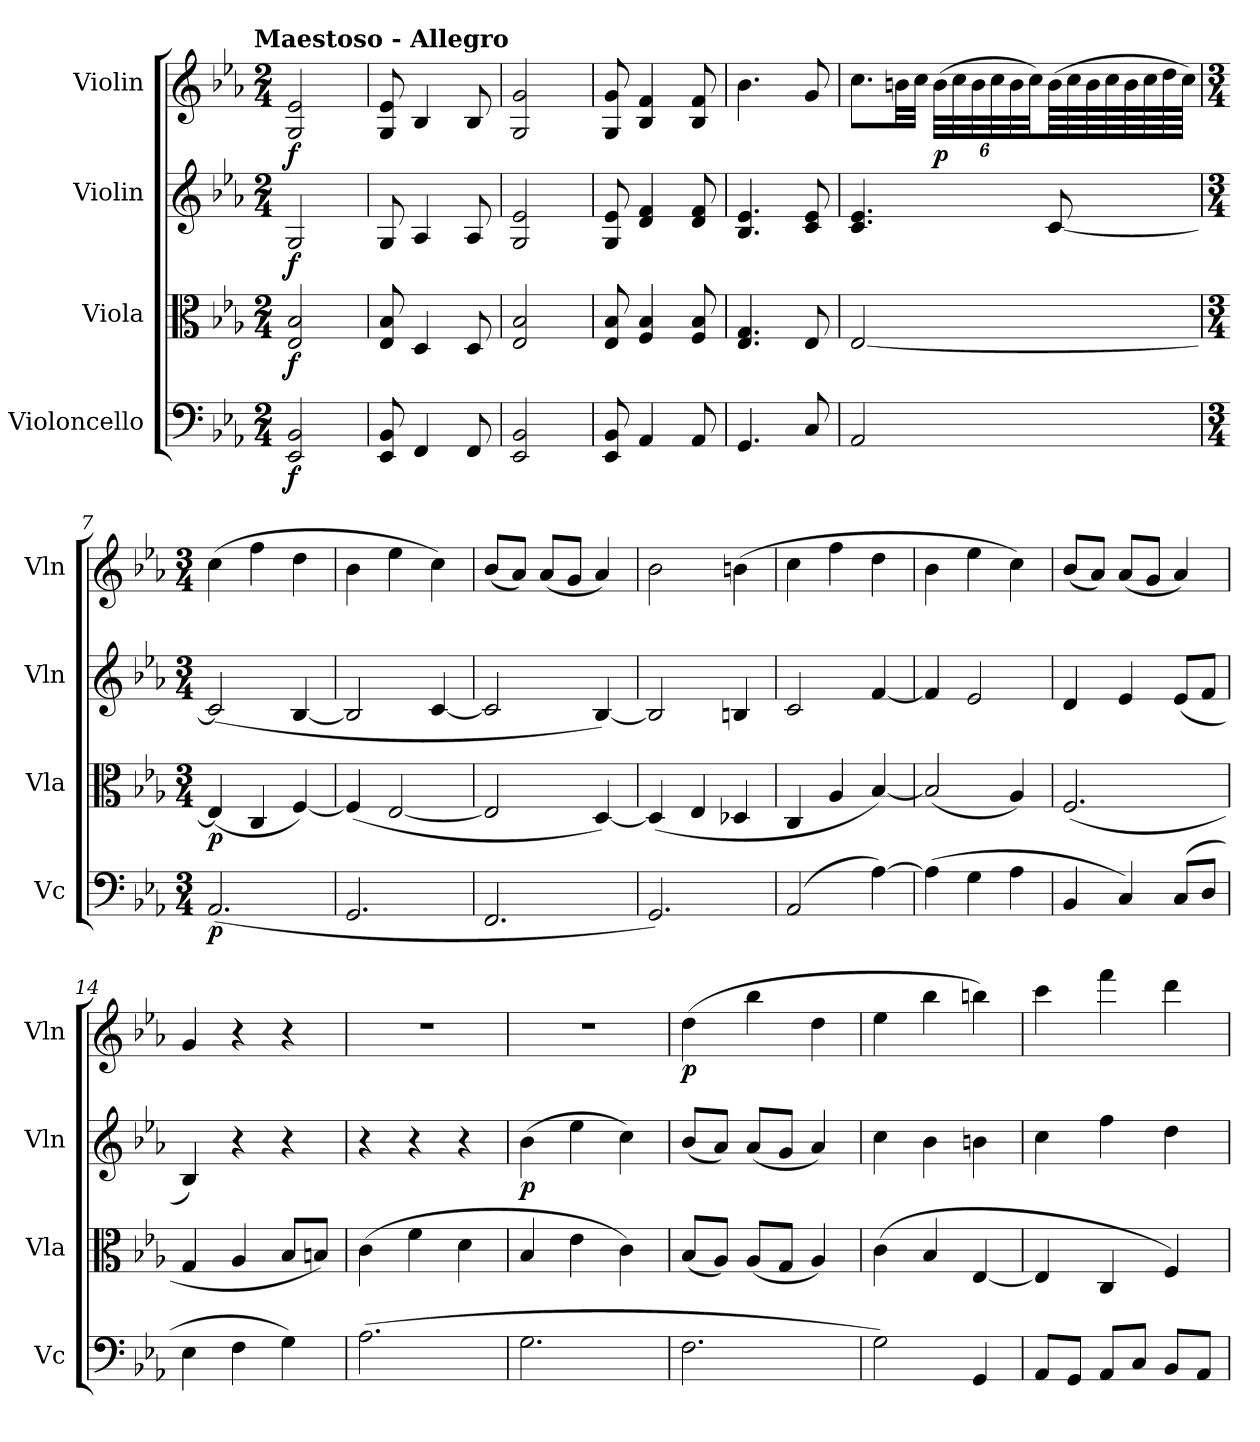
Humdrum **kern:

**kern	**dynam	**kern	**dynam	**kern	**dynam	**kern	**dynam
*part4	*part4	*part3	*part3	*part2	*part2	*part1	*part1
*staff4	*staff4	*staff3	*staff3	*staff2	*staff2	*staff1	*staff1
*I"Violoncello	*	*I"Viola	*	*I"Violin	*	*I"Violin	*
*I'Vc	*	*I'Vla	*	*I'Vln	*	*I'Vln	*
*clefF4	*	*clefC3	*	*clefG2	*	*clefG2	*
*k[b-e-a-]	*	*k[b-e-a-]	*	*k[b-e-a-]	*	*k[b-e-a-]	*
!!LO:TX:omd:t=Maestoso - Allegro
*M2/4	*	*M2/4	*	*M2/4	*	*M2/4	*
*MM48	*	*MM48	*	*MM48	*	*MM48	*
=1	=1	=1	=1	=1	=1	=1	=1
2EE- 2BB-	f	2E- 2B-	f	2G	f	2G 2e-	f
=2	=2	=2	=2	=2	=2	=2	=2
8EE- 8BB-	.	8E- 8B-	.	8G	.	8G 8e-	.
4FF	.	4D	.	4A-	.	4B-	.
8FF	.	8D	.	8A-	.	8B-	.
=3	=3	=3	=3	=3	=3	=3	=3
2EE- 2BB-	.	2E- 2B-	.	2G 2e-	.	2G 2g	.
=4	=4	=4	=4	=4	=4	=4	=4
8EE- 8BB-	.	8E- 8B-	.	8G 8e-	.	8G 8g	.
4AA-	.	4F 4B-	.	4d 4f	.	4B- 4f	.
8AA-	.	8F 8B-	.	8d 8f	.	8B- 8f	.
=5	=5	=5	=5	=5	=5	=5	=5
4.GG	.	4.E- 4.G	.	4.B- 4.e-	.	4.b-	.
8C	.	8E-	.	8c 8e-	.	8g	.
=6	=6	=6	=6	=6	=6	=6	=6
2AA-	.	[2E-	.	4.c 4.e-	.	8.cc\L	.
.	.	.	.	.	.	32bn\LL	.
.	.	.	.	.	.	32cc\JJJ	.
.	.	.	.	.	.	(48b\LLL	p
.	.	.	.	.	.	48cc\	.
.	.	.	.	.	.	48b\	.
.	.	.	.	.	.	48cc\	.
.	.	.	.	.	.	48b\	.
.	.	.	.	.	.	48cc\JJ)	.
.	.	.	.	[8c	.	(64b\LLL	.
.	.	.	.	.	.	64cc\	.
.	.	.	.	.	.	64b\	.
.	.	.	.	.	.	64cc\	.
.	.	.	.	.	.	64b\	.
.	.	.	.	.	.	64cc\	.
.	.	.	.	.	.	64dd\	.
.	.	.	.	.	.	64cc\JJJJ)	.
=7	=7	=7	=7	=7	=7	=7	=7
*M3/4	*	*M3/4	*	*M3/4	*	*M3/4	*
*	*	*	*	*	*	*MM152	*
(2.AA-	p	(4E-]	p	(2c]	.	(4cc	.
.	.	4C	.	.	.	4ff	.
.	.	[4F)	.	[4B-	.	4dd	.
=8	=8	=8	=8	=8	=8	=8	=8
2.GG	.	(4F]	.	2B-]	.	4b-	.
.	.	[2E-	.	.	.	4ee-	.
.	.	.	.	[4c	.	4cc)	.
=9	=9	=9	=9	=9	=9	=9	=9
2.FF	.	2E-]	.	2c]	.	(8b-/L	.
.	.	.	.	.	.	8a-/J)	.
.	.	.	.	.	.	(8a-/L	.
.	.	.	.	.	.	8g/J	.
.	.	[4D)	.	[4B-)	.	4a-)	.
=10	=10	=10	=10	=10	=10	=10	=10
2.GG)	.	(4D]	.	2B-]	.	2b-	.
.	.	4E-	.	.	.	.	.
.	.	4D-X	.	4Bn	.	(4bn	.
=11	=11	=11	=11	=11	=11	=11	=11
(2AA-	.	4C	.	2c	.	4cc	.
.	.	4A-	.	.	.	4ff	.
[4A-)	.	[4B-)	.	[4f	.	4dd	.
=12	=12	=12	=12	=12	=12	=12	=12
(4A-]	.	(2B-]	.	4f]	.	4b-	.
4G	.	.	.	2e-	.	4ee-	.
4A-	.	4A-)	.	.	.	4cc)	.
=13	=13	=13	=13	=13	=13	=13	=13
4BB-	.	(2.F	.	4d	.	(8b-/L	.
.	.	.	.	.	.	8a-/J)	.
4C)	.	.	.	4e-	.	(8a-/L	.
.	.	.	.	.	.	8g/J	.
(8C/L	.	.	.	(8e-/L	.	4a-)	.
8D/J	.	.	.	8f/J	.	.	.
=14	=14	=14	=14	=14	=14	=14	=14
4E-	.	4G	.	4B-)	.	4g	.
4F	.	4A-	.	4r	.	4r	.
4G)	.	8B-/L	.	4r	.	4r	.
.	.	8Bn/J)	.	.	.	.	.
=15	=15	=15	=15	=15	=15	=15	=15
(2.A-	.	(4c	.	4r	.	2.r	.
.	.	4f	.	4r	.	.	.
.	.	4d	.	4r	.	.	.
=16	=16	=16	=16	=16	=16	=16	=16
2.G	.	4B-	.	(4b-	p	2.r	.
.	.	4e-	.	4ee-	.	.	.
.	.	4c)	.	4cc)	.	.	.
=17	=17	=17	=17	=17	=17	=17	=17
2.F	.	(8B-/L	.	(8b-/L	.	(4dd	p
.	.	8A-/J)	.	8a-/J)	.	.	.
.	.	(8A-/L	.	(8a-/L	.	4bb-	.
.	.	8G/J	.	8g/J	.	.	.
.	.	4A-)	.	4a-)	.	4dd	.
=18	=18	=18	=18	=18	=18	=18	=18
2G)	.	(4c	.	4cc	.	4ee-	.
.	.	4B-	.	4b-	.	4bb-	.
4GG	.	[4E-	.	4bn	.	4bbn)	.
=19	=19	=19	=19	=19	=19	=19	=19
8AA-/L	.	4E-]	.	4cc	.	4ccc	.
8GG/J	.	.	.	.	.	.	.
8AA-/L	.	4C	.	4ff	.	4fff	.
8C/J	.	.	.	.	.	.	.
8BB-/L	.	4F)	.	4dd	.	4ddd	.
8AA-/J	.	.	.	.	.	.	.
=	=	=	=	=	=	=	=
*-	*-	*-	*-	*-	*-	*-	*-
